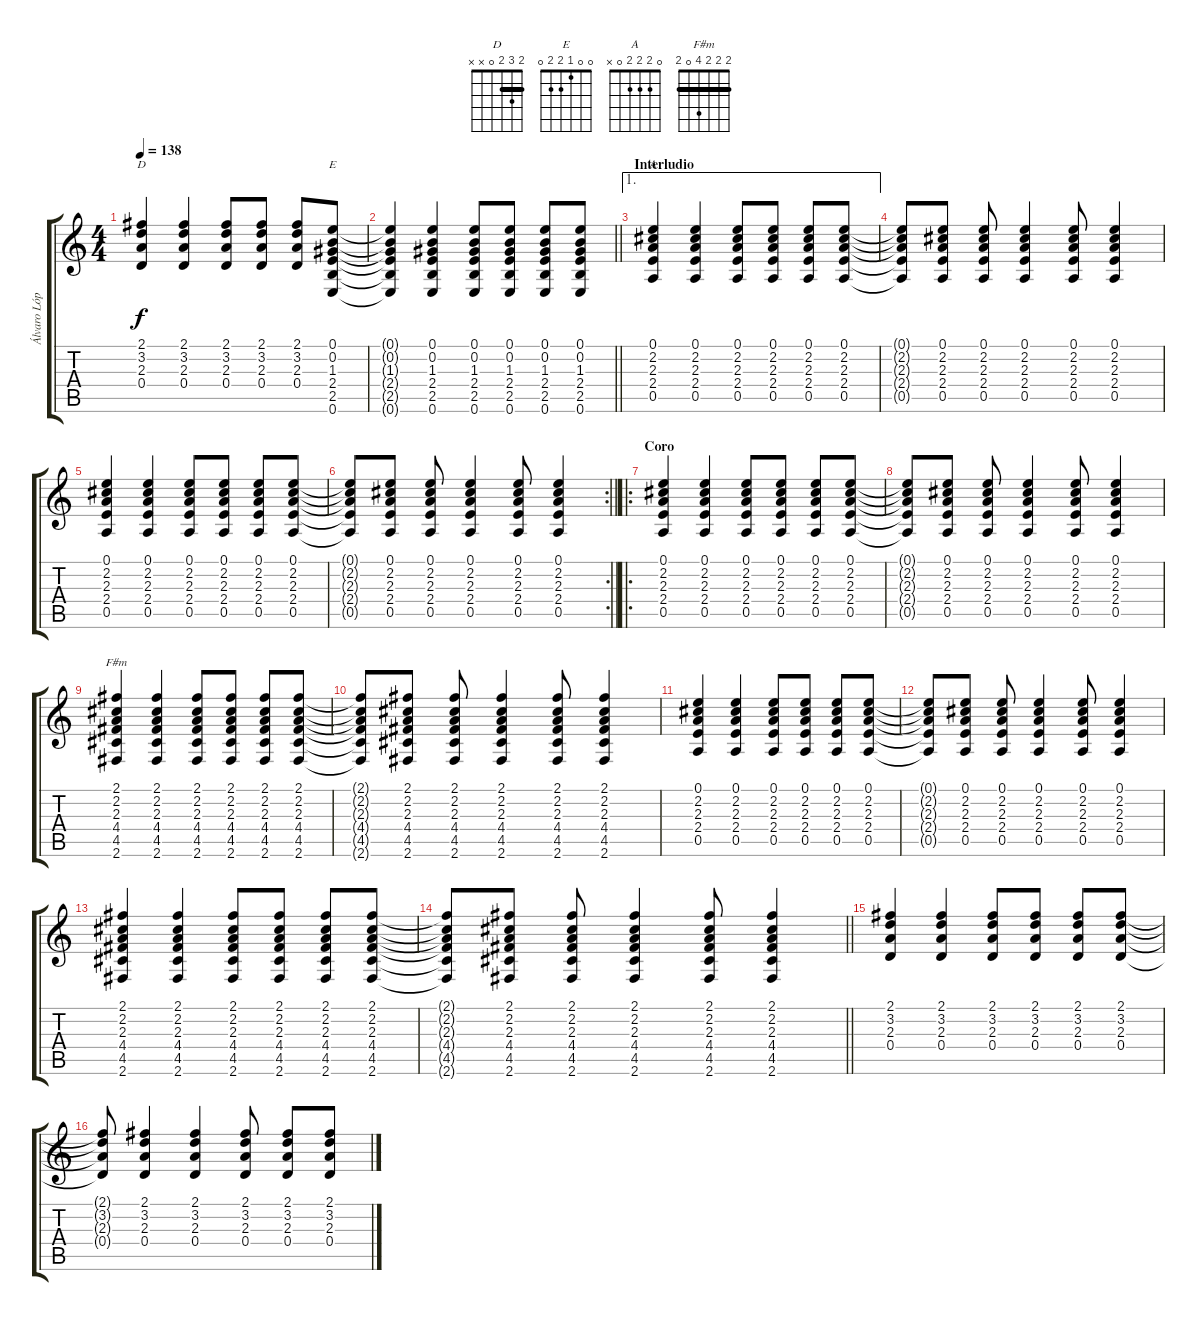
\track ("Álvaro López" "Álvaro Lóp") {instrument acousticguitarsteel}
\staff {score tabs}
\tuning (E4 B3 G3 D3 A2 E2) {hide}
\chord ("D" 2 3 2 0 x x) {barre 2}
\chord ("E" 0 0 1 2 2 0)
\chord ("A" 0 2 2 2 0 x)
\chord ("F#m" 2 2 2 4 0 2) {barre 2}
\ts (4 4)
\tempo 138
\clef g2
\ks c
(2.1 3.2 2.3 0.4).4{ch "D" dy f} (2.1 3.2 2.3 0.4).4 (2.1 3.2 2.3 0.4).8 (2.1 3.2 2.3 0.4).8 (2.1 3.2 2.3 0.4).8 (0.1 0.2 1.3 2.4 2.5 0.6).8{ch "E"} |
\barLineRight lightlight
(0.1{t} 0.2{t} 1.3{t} 2.4{t} 2.5{t} 0.6{t}).4 (0.1 0.2 1.3 2.4 2.5 0.6).4 (0.1 0.2 1.3 2.4 2.5 0.6).8 (0.1 0.2 1.3 2.4 2.5 0.6).8 (0.1 0.2 1.3 2.4 2.5 0.6).8 (0.1 0.2 1.3 2.4 2.5 0.6).8 |
\ae 1
\section ("" "Interludio")
(0.1 2.2 2.3 2.4 0.5).4{ch "A"} (0.1 2.2 2.3 2.4 0.5).4 (0.1 2.2 2.3 2.4 0.5).8 (0.1 2.2 2.3 2.4 0.5).8 (0.1 2.2 2.3 2.4 0.5).8 (0.1 2.2 2.3 2.4 0.5).8 |
(0.1{t} 2.2{t} 2.3{t} 2.4{t} 0.5{t}).8 (0.1 2.2 2.3 2.4 0.5).8 (0.1 2.2 2.3 2.4 0.5).8 (0.1 2.2 2.3 2.4 0.5).4 (0.1 2.2 2.3 2.4 0.5).8 (0.1 2.2 2.3 2.4 0.5).4 |
(0.1 2.2 2.3 2.4 0.5).4 (0.1 2.2 2.3 2.4 0.5).4 (0.1 2.2 2.3 2.4 0.5).8 (0.1 2.2 2.3 2.4 0.5).8 (0.1 2.2 2.3 2.4 0.5).8 (0.1 2.2 2.3 2.4 0.5).8 |
\rc 2
\barLineRight lightlight
(0.1{t} 2.2{t} 2.3{t} 2.4{t} 0.5{t}).8 (0.1 2.2 2.3 2.4 0.5).8 (0.1 2.2 2.3 2.4 0.5).8 (0.1 2.2 2.3 2.4 0.5).4 (0.1 2.2 2.3 2.4 0.5).8 (0.1 2.2 2.3 2.4 0.5).4 |
\ro
\section ("" "Coro")
(0.1 2.2 2.3 2.4 0.5).4 (0.1 2.2 2.3 2.4 0.5).4 (0.1 2.2 2.3 2.4 0.5).8 (0.1 2.2 2.3 2.4 0.5).8 (0.1 2.2 2.3 2.4 0.5).8 (0.1 2.2 2.3 2.4 0.5).8 |
(0.1{t} 2.2{t} 2.3{t} 2.4{t} 0.5{t}).8 (0.1 2.2 2.3 2.4 0.5).8 (0.1 2.2 2.3 2.4 0.5).8 (0.1 2.2 2.3 2.4 0.5).4 (0.1 2.2 2.3 2.4 0.5).8 (0.1 2.2 2.3 2.4 0.5).4 |
(2.1 2.2 2.3 4.4 4.5 2.6).4{ch "F#m"} (2.1 2.2 2.3 4.4 4.5 2.6).4 (2.1 2.2 2.3 4.4 4.5 2.6).8 (2.1 2.2 2.3 4.4 4.5 2.6).8 (2.1 2.2 2.3 4.4 4.5 2.6).8 (2.1 2.2 2.3 4.4 4.5 2.6).8 |
(2.1{t} 2.2{t} 2.3{t} 4.4{t} 4.5{t} 2.6{t}).8 (2.1 2.2 2.3 4.4 4.5 2.6).8 (2.1 2.2 2.3 4.4 4.5 2.6).8 (2.1 2.2 2.3 4.4 4.5 2.6).4 (2.1 2.2 2.3 4.4 4.5 2.6).8 (2.1 2.2 2.3 4.4 4.5 2.6).4 |
(0.1 2.2 2.3 2.4 0.5).4 (0.1 2.2 2.3 2.4 0.5).4 (0.1 2.2 2.3 2.4 0.5).8 (0.1 2.2 2.3 2.4 0.5).8 (0.1 2.2 2.3 2.4 0.5).8 (0.1 2.2 2.3 2.4 0.5).8 |
(0.1{t} 2.2{t} 2.3{t} 2.4{t} 0.5{t}).8 (0.1 2.2 2.3 2.4 0.5).8 (0.1 2.2 2.3 2.4 0.5).8 (0.1 2.2 2.3 2.4 0.5).4 (0.1 2.2 2.3 2.4 0.5).8 (0.1 2.2 2.3 2.4 0.5).4 |
(2.1 2.2 2.3 4.4 4.5 2.6).4 (2.1 2.2 2.3 4.4 4.5 2.6).4 (2.1 2.2 2.3 4.4 4.5 2.6).8 (2.1 2.2 2.3 4.4 4.5 2.6).8 (2.1 2.2 2.3 4.4 4.5 2.6).8 (2.1 2.2 2.3 4.4 4.5 2.6).8 |
\barLineRight lightlight
(2.1{t} 2.2{t} 2.3{t} 4.4{t} 4.5{t} 2.6{t}).8 (2.1 2.2 2.3 4.4 4.5 2.6).8 (2.1 2.2 2.3 4.4 4.5 2.6).8 (2.1 2.2 2.3 4.4 4.5 2.6).4 (2.1 2.2 2.3 4.4 4.5 2.6).8 (2.1 2.2 2.3 4.4 4.5 2.6).4 |
(2.1 3.2 2.3 0.4).4 (2.1 3.2 2.3 0.4).4 (2.1 3.2 2.3 0.4).8 (2.1 3.2 2.3 0.4).8 (2.1 3.2 2.3 0.4).8 (2.1 3.2 2.3 0.4).8 |
(2.1{t} 3.2{t} 2.3{t} 0.4{t}).8 (2.1 3.2 2.3 0.4).4 (2.1 3.2 2.3 0.4).4 (2.1 3.2 2.3 0.4).8 (2.1 3.2 2.3 0.4).8 (2.1 3.2 2.3 0.4).8
